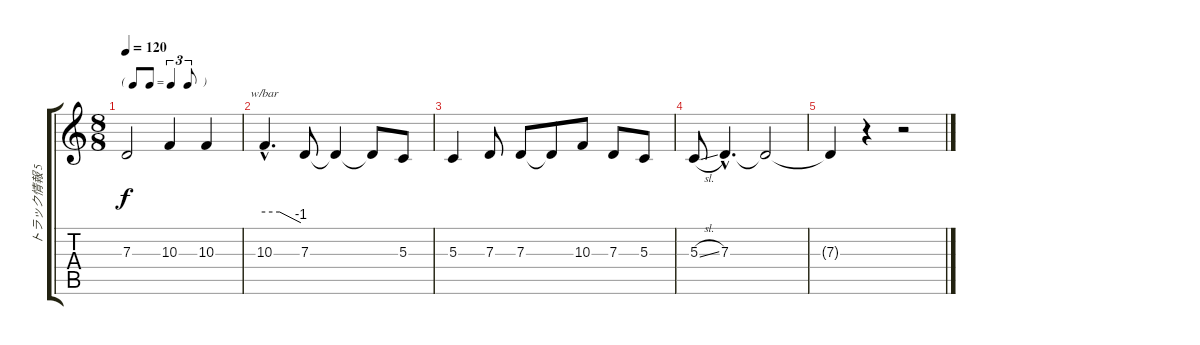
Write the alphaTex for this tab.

\track ("トラック情報 5" "トラック情報 5") {instrument lead6voice}
\staff {score tabs}
\tuning (E4 B3 G3 D3 A2 E2) {hide}
\ts (8 8)
\tf triplet8th
\tempo 120
\clef g2
\ks c
7.3.2{dy f} 10.3.4 10.3.4 |
10.3{hac}.4{d tbe (custom default 0 0 25 0 60 -4)} 7.3.8 7.3{t}.4 7.3{t}.8 5.3.8 |
5.3.4 7.3.8 7.3.8 7.3{t}.8 10.3.8 7.3.8 5.3.8 |
5.3{sl}.8 7.3{hac}.4{d} 7.3{t}.2 |
7.3{t}.4 r.4 r.2
